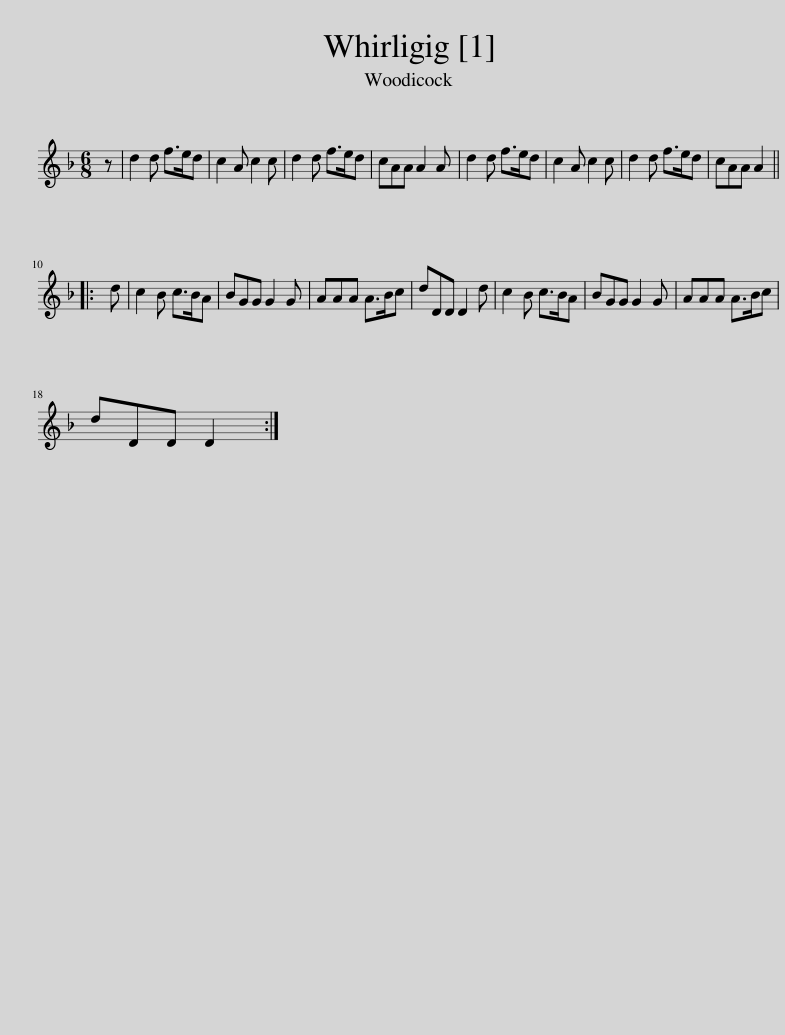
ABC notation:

X:1
L:1/8
M:6/8
I:linebreak $
K:Dmin
V:1 treble
V:1
 z | d2 d f>ed | c2 A c2 c | d2 d f>ed | cAA A2 A | %5
 d2 d f>ed | c2 A c2 c | d2 d f>ed | cAA A2 |:$ d | %10
 c2 B c>BA | BGG G2 G | AAA A>Bc | dDD D2 d | c2 B c>BA | %15
 BGG G2 G | AAA A>Bc |$ dDD D2 :| %18
